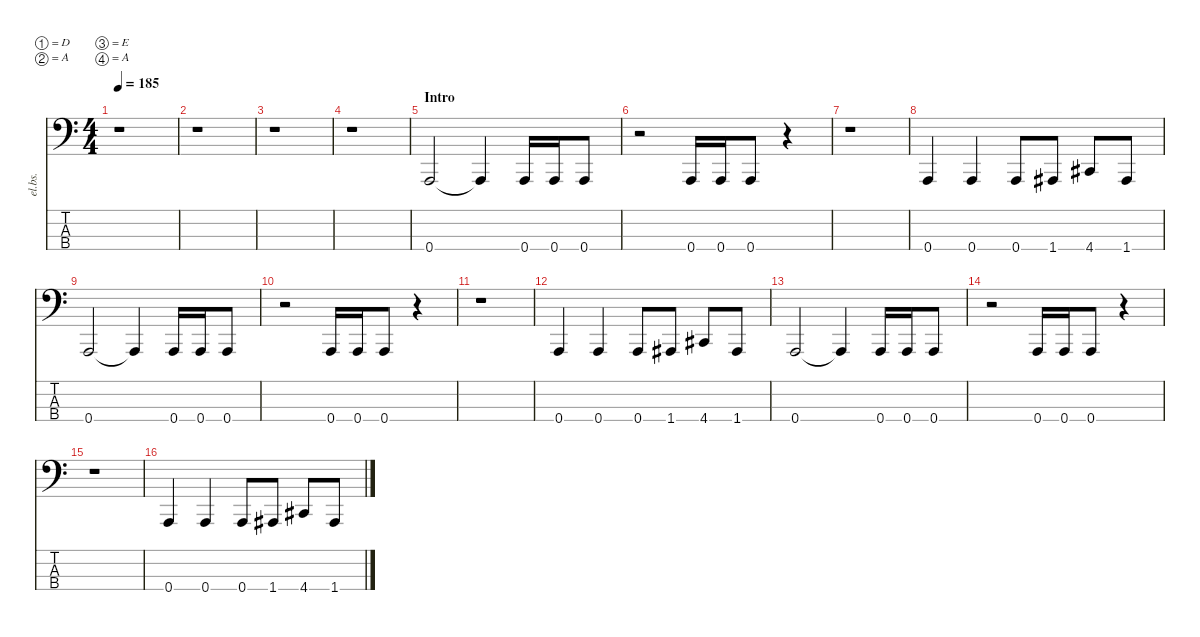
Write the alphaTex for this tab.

\defaultSystemsLayout 4
\hideDynamics
\bracketExtendMode nobrackets
\track ("Electric Bass - Michal" "el.bs.") {instrument electricbasspick}
\staff {score tabs}
\tuning (D2 A1 E1 A0)
\ts (4 4)
\tempo 185
\clef f4
\ks c
r.1{dy mf instrument electricbasspick} |
r.1 |
r.1 |
r.1 |
\section ("" "Intro")
0.4.2 0.4{t}.4 0.4.16 0.4.16 0.4.8 |
r.2 0.4.16 0.4.16 0.4.8 r.4 |
r.1 |
0.4.4 0.4.4 0.4.8 1.4{acc #}.8 4.4{acc #}.8 1.4{acc #}.8 |
0.4.2 0.4{t}.4 0.4.16 0.4.16 0.4.8 |
r.2 0.4.16 0.4.16 0.4.8 r.4 |
r.1 |
0.4.4 0.4.4 0.4.8 1.4{acc #}.8 4.4{acc #}.8 1.4{acc #}.8 |
0.4.2 0.4{t}.4 0.4.16 0.4.16 0.4.8 |
r.2 0.4.16 0.4.16 0.4.8 r.4 |
r.1 |
0.4.4 0.4.4 0.4.8 1.4{acc #}.8 4.4{acc #}.8 1.4{acc #}.8
